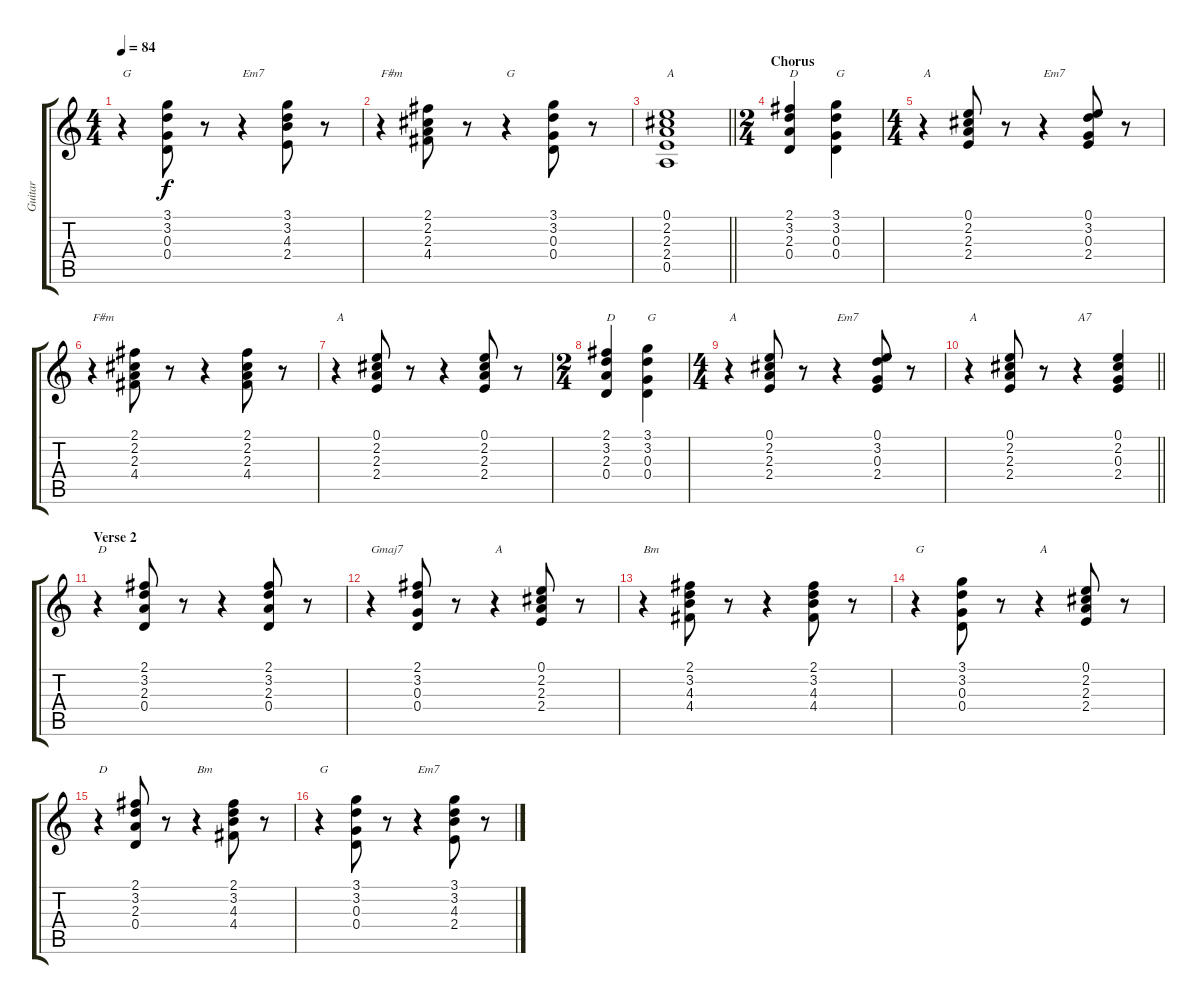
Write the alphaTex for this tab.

\track ("Guitar" "Guitar") {instrument overdrivenguitar}
\staff {score tabs}
\tuning (E4 B3 G3 D3 A2 E2) {hide}
\ts (4 4)
\tempo 84
\clef g2
\ks c
r.4{txt "G" dy f} (3.1 3.2 0.3 0.4).8 r.8 r.4{txt "Em7"} (3.1 3.2 4.3 2.4).8 r.8 |
r.4{txt "F#m"} (2.1 2.2 2.3 4.4).8 r.8 r.4{txt "G"} (3.1 3.2 0.3 0.4).8 r.8 |
\barLineRight lightlight
(0.1 2.2 2.3 2.4 0.5).1{txt "A"} |
\ts (2 4)
\section ("" "Chorus")
(2.1 3.2 2.3 0.4).4{txt "D"} (3.1 3.2 0.3 0.4).4{txt "G"} |
\ts (4 4)
r.4{txt "A"} (0.1 2.2 2.3 2.4).8 r.8 r.4{txt "Em7"} (0.1 3.2 0.3 2.4).8 r.8 |
r.4{txt "F#m"} (2.1 2.2 2.3 4.4).8 r.8 r.4 (2.1 2.2 2.3 4.4).8 r.8 |
r.4{txt "A"} (0.1 2.2 2.3 2.4).8 r.8 r.4 (0.1 2.2 2.3 2.4).8 r.8 |
\ts (2 4)
(2.1 3.2 2.3 0.4).4{txt "D"} (3.1 3.2 0.3 0.4).4{txt "G"} |
\ts (4 4)
r.4{txt "A"} (0.1 2.2 2.3 2.4).8 r.8 r.4{txt "Em7"} (0.1 3.2 0.3 2.4).8 r.8 |
\barLineRight lightlight
r.4{txt "A"} (0.1 2.2 2.3 2.4).8 r.8 r.4{txt "A7"} (0.1 2.2 0.3 2.4).4 |
\section ("" "Verse 2")
r.4{txt "D"} (2.1 3.2 2.3 0.4).8 r.8 r.4 (2.1 3.2 2.3 0.4).8 r.8 |
r.4{txt "Gmaj7"} (2.1 3.2 0.3 0.4).8 r.8 r.4{txt "A"} (0.1 2.2 2.3 2.4).8 r.8 |
r.4{txt "Bm"} (2.1 3.2 4.3 4.4).8 r.8 r.4 (2.1 3.2 4.3 4.4).8 r.8 |
r.4{txt "G"} (3.1 3.2 0.3 0.4).8 r.8 r.4{txt "A"} (0.1 2.2 2.3 2.4).8 r.8 |
r.4{txt "D"} (2.1 3.2 2.3 0.4).8 r.8 r.4{txt "Bm"} (2.1 3.2 4.3 4.4).8 r.8 |
r.4{txt "G"} (3.1 3.2 0.3 0.4).8 r.8 r.4{txt "Em7"} (3.1 3.2 4.3 2.4).8 r.8
